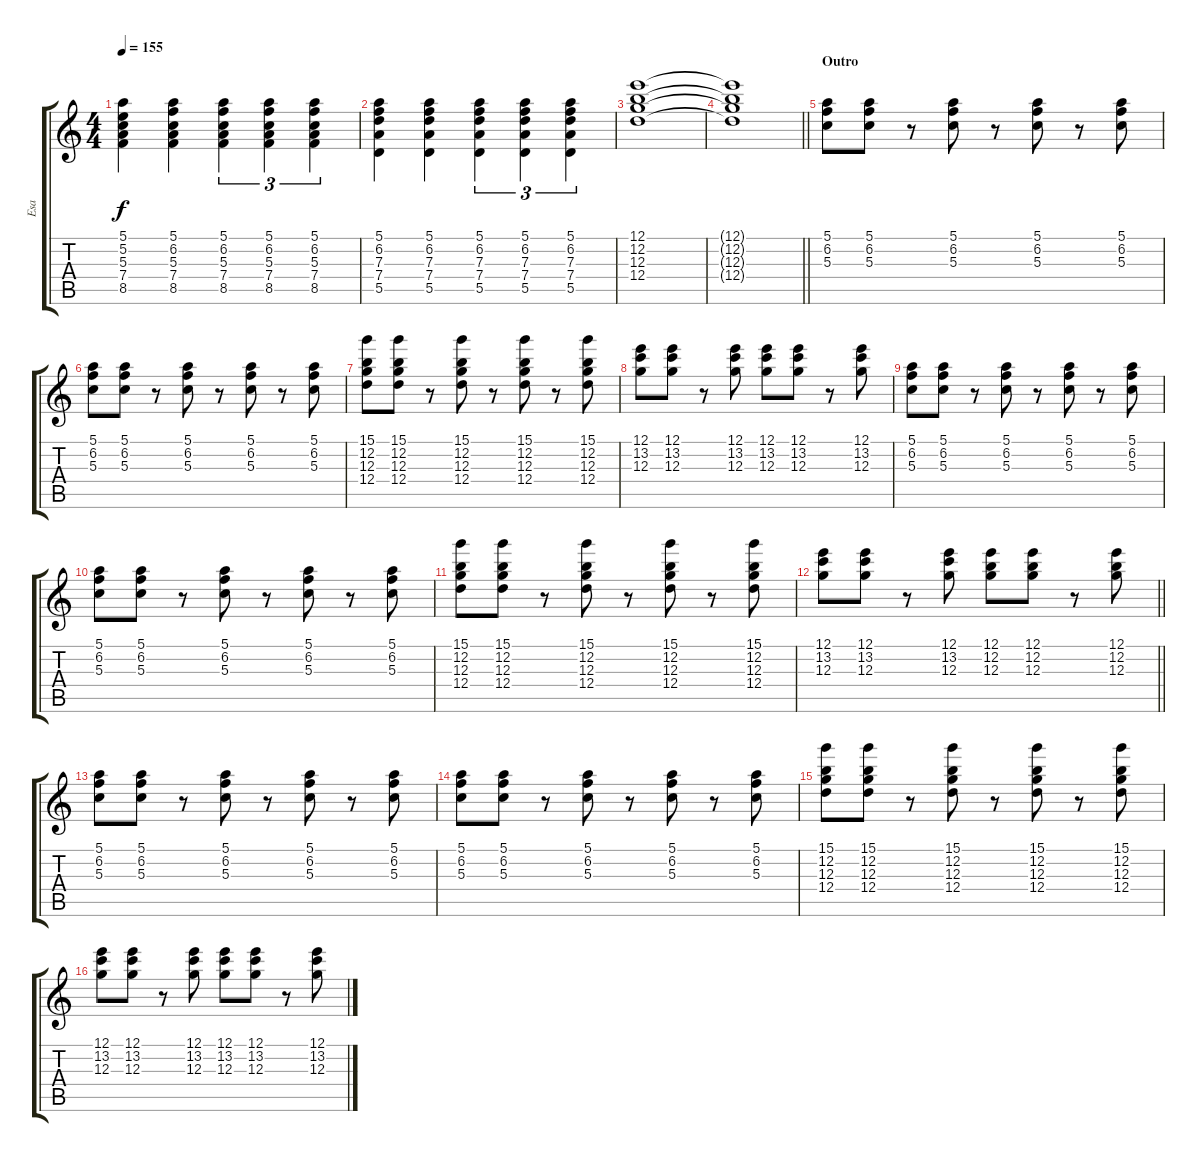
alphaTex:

\track ("Esa" "Esa") {instrument electricguitarclean}
\staff {score tabs}
\tuning (E4 B3 G3 D3 A2 E2) {hide}
\ts (4 4)
\tempo 155
\clef g2
\ks c
(5.1 5.2 5.3 7.4 8.5).4{dy f} (5.1 6.2 5.3 7.4 8.5).4 (5.1 6.2 5.3 7.4 8.5).4{tu (3 2)} (5.1 6.2 5.3 7.4 8.5).4{tu (3 2)} (5.1 6.2 5.3 7.4 8.5).4{tu (3 2)} |
(5.1 6.2 7.3 7.4 5.5).4 (5.1 6.2 7.3 7.4 5.5).4 (5.1 6.2 7.3 7.4 5.5).4{tu (3 2)} (5.1 6.2 7.3 7.4 5.5).4{tu (3 2)} (5.1 6.2 7.3 7.4 5.5).4{tu (3 2)} |
(12.1 12.2 12.3 12.4).1 |
\barLineRight lightlight
(12.1{t} 12.2{t} 12.3{t} 12.4{t}).1 |
\section ("" "Outro")
(5.1 6.2 5.3).8{volume 13} (5.1 6.2 5.3).8 r.8 (5.1 6.2 5.3).8 r.8 (5.1 6.2 5.3).8 r.8 (5.1 6.2 5.3).8 |
(5.1 6.2 5.3).8 (5.1 6.2 5.3).8 r.8 (5.1 6.2 5.3).8 r.8 (5.1 6.2 5.3).8 r.8 (5.1 6.2 5.3).8 |
(15.1 12.2 12.3 12.4).8 (15.1 12.2 12.3 12.4).8 r.8 (15.1 12.2 12.3 12.4).8 r.8 (15.1 12.2 12.3 12.4).8 r.8 (15.1 12.2 12.3 12.4).8 |
(12.1 13.2 12.3).8 (12.1 13.2 12.3).8 r.8 (12.1 13.2 12.3).8 (12.1 13.2 12.3).8 (12.1 13.2 12.3).8 r.8 (12.1 13.2 12.3).8 |
(5.1 6.2 5.3).8 (5.1 6.2 5.3).8 r.8 (5.1 6.2 5.3).8 r.8 (5.1 6.2 5.3).8 r.8 (5.1 6.2 5.3).8 |
(5.1 6.2 5.3).8 (5.1 6.2 5.3).8 r.8 (5.1 6.2 5.3).8 r.8 (5.1 6.2 5.3).8 r.8 (5.1 6.2 5.3).8 |
(15.1 12.2 12.3 12.4).8 (15.1 12.2 12.3 12.4).8 r.8 (15.1 12.2 12.3 12.4).8 r.8 (15.1 12.2 12.3 12.4).8 r.8 (15.1 12.2 12.3 12.4).8 |
\barLineRight lightlight
(12.1 13.2 12.3).8 (12.1 13.2 12.3).8 r.8 (12.1 13.2 12.3).8 (12.1 12.2 12.3).8 (12.1 12.2 12.3).8 r.8 (12.1 12.2 12.3).8 |
(5.1 6.2 5.3).8{volume 13} (5.1 6.2 5.3).8 r.8 (5.1 6.2 5.3).8 r.8 (5.1 6.2 5.3).8 r.8 (5.1 6.2 5.3).8 |
(5.1 6.2 5.3).8 (5.1 6.2 5.3).8 r.8 (5.1 6.2 5.3).8 r.8 (5.1 6.2 5.3).8 r.8 (5.1 6.2 5.3).8 |
(15.1 12.2 12.3 12.4).8 (15.1 12.2 12.3 12.4).8 r.8 (15.1 12.2 12.3 12.4).8 r.8 (15.1 12.2 12.3 12.4).8 r.8 (15.1 12.2 12.3 12.4).8 |
(12.1 13.2 12.3).8 (12.1 13.2 12.3).8 r.8 (12.1 13.2 12.3).8 (12.1 13.2 12.3).8 (12.1 13.2 12.3).8 r.8 (12.1 13.2 12.3).8
